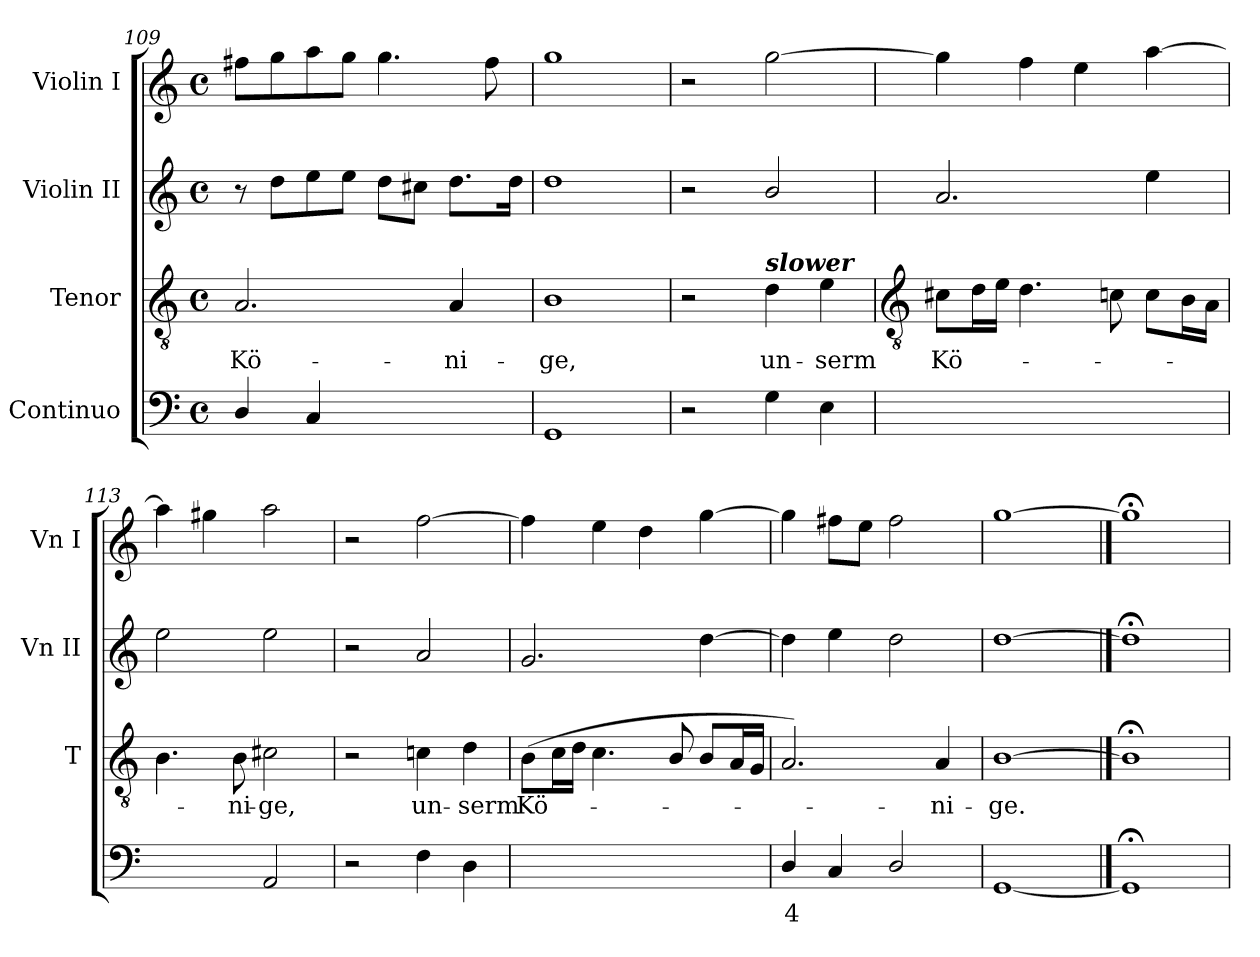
**kern	**text	**text	**kern	**text	**kern	**kern
*part4	*part4	*part4	*part3	*part3	*part2	*part1
*staff4	*staff4	*staff4	*staff3	*staff3	*staff2	*staff1
*I"Continuo	*	*	*I"Tenor	*	*I"Violin II	*I"Violin I
*	*	*	*I'T	*	*I'Vn II	*I'Vn I
*clefF4	*	*	*clefGv2	*	*clefG2	*clefG2
*k[]	*	*	*k[]	*	*k[]	*k[]
*C:	*	*	*C:	*	*C:	*C:
*M4/4	*	*	*M4/4	*	*M4/4	*M4/4
*met(c)	*	*	*met(c)	*	*met(c)	*met(c)
=109	=109	=109	=109	=109	=109	=109
!	!	!	!	!LO:LY:b	!	!
4D/	.	.	2.A	Kö-	8r	8ff#XL
.	.	.	.	.	8ddL	8gg
4C	.	.	.	.	8ee	8aa
.	.	.	.	.	8eeJ	8ggJ
!	!LO:LY:b	!	!	!	!	!
[4Dyy	4	.	.	.	8ddL	4.gg
.	.	.	.	.	8cc#XJ	.
!	!	!	!	!LO:LY:b	!	!
4Dyy]	.	.	4A	-ni-	8.ddL	.
.	.	.	.	.	.	8ff#
.	.	.	.	.	16ddJ	.
=110	=110	=110	=110	=110	=110	=110
!	!	!	!	!LO:LY:b	!	!
1GG	.	.	1B	-ge,	1dd	1gg
=111	=111	=111	=111	=111	=111	=111
2r	.	.	2r	.	2r	2r
!	!	!	!LO:TX:a:Bi:t=slower	!	!	!
!	!	!	!	!LO:LY:b	!	!
4G	.	.	4d	un-	2b/	[2gg
!	!	!	!	!LO:LY:b	!	!
4E	.	.	4e	-serm	.	.
!!LO:LB:g=z
=112	=112	=112	=112	=112	=112	=112
*	*	*	*clefGv2	*	*	*
!	!LO:LY:b	!	!	!LO:LY:b	!	!
[4Ayy	7	.	8c#XL	Kö-	2.a	4gg]
.	.	.	16dL	.	.	.
.	.	.	16eJJ	.	.	.
!	!LO:LY:b	!LO:LY:b	!	!	!	!
4Ayy_	6	4	4.d	.	.	4ff
!	!	!LO:LY:b	!	!	!	!
4Ayy_	.	4	.	.	.	4ee
.	.	.	8cn	.	.	.
!	!	!LO:LY:b	!	!	!	!
4Ayy]	.	3	8cL	.	4ee	[4aa
.	.	.	16BL	.	.	.
.	.	.	16AJJ	.	.	.
=113	=113	=113	=113	=113	=113	=113
!	!LO:LY:b	!	!	!	!	!
[4Eyy	4	.	4.B	.	2ee	4aa]
4Eyy]	.	.	.	.	.	4gg#X
!	!	!	!	!LO:LY:b	!	!
.	.	.	8B	ni-	.	.
!	!	!	!	!LO:LY:b	!	!
2AA	.	.	2c#X	-ge,	2ee	2aa
=114	=114	=114	=114	=114	=114	=114
2r	.	.	2r	.	2r	2r
!	!	!	!	!LO:LY:b	!	!
4F	.	.	4cn	un-	2a	[2ff
!	!	!	!	!LO:LY:b	!	!
4D	.	.	4d	-serm	.	.
=115	=115	=115	=115	=115	=115	=115
!	!LO:LY:b	!LO:LY:b	!	!LO:LY:b	!	!
[4Gyy	7	3	(>8BL	Kö-	2.g	4ff]
.	.	.	16cL	.	.	.
.	.	.	16dJJ	.	.	.
!	!LO:LY:b	!LO:LY:b	!	!	!	!
4Gyy_	6	4	4.c	.	.	4ee
!	!	!LO:LY:b	!	!	!	!
4Gyy_	.	4	.	.	.	4dd
.	.	.	8B/	.	.	.
!	!	!LO:LY:b	!	!	!	!
4Gyy]	.	3	8BL	.	[4dd	[4gg
.	.	.	16AL	.	.	.
.	.	.	16GJJ	.	.	.
=116	=116	=116	=116	=116	=116	=116
!	!LO:LY:b	!	!	!	!	!
4D/	4	.	2.A)	.	4dd]	4gg]
4C	.	.	.	.	4ee	8ff#XL
.	.	.	.	.	.	8eeJ
2D/	.	.	.	.	2dd	2ff#
!	!	!	!	!LO:LY:b	!	!
.	.	.	4A	ni-	.	.
=117	=117	=117	=117	=117	=117	=117
!	!	!	!	!LO:LY:b	!	!
[1GG	.	.	[1B	-ge.	[1dd	[1gg
==118	==118	==118	==118	==118	==118	==118
1GG;<]	.	.	1B;<]	.	1dd;<]	1gg;<]
=	=	=	=	=	=	=
*-	*-	*-	*-	*-	*-	*-
